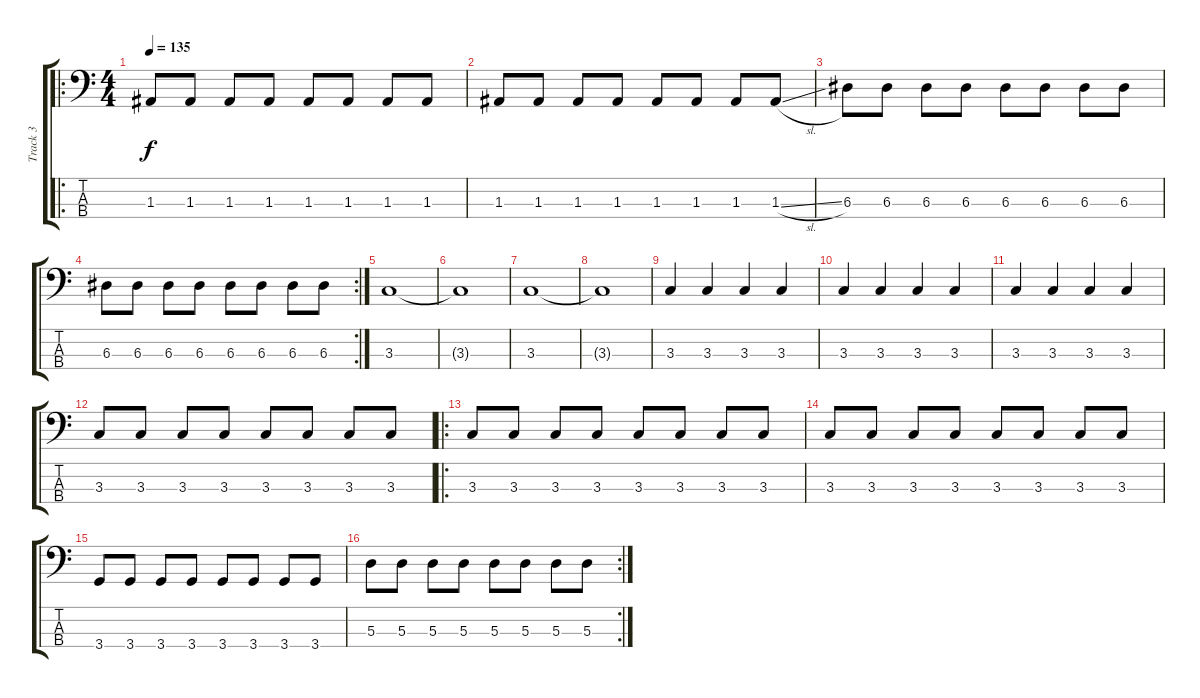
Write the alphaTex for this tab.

\track ("Track 3" "Track 3") {instrument electricbassfinger}
\staff {score tabs}
\tuning (G2 D2 A1 E1) {hide}
\ro
\ts (4 4)
\tempo 135
\clef f4
\ks c
1.3.8{dy f} 1.3.8 1.3.8 1.3.8 1.3.8 1.3.8 1.3.8 1.3.8 |
1.3.8 1.3.8 1.3.8 1.3.8 1.3.8 1.3.8 1.3.8 1.3{sl}.8 |
6.3.8 6.3.8 6.3.8 6.3.8 6.3.8 6.3.8 6.3.8 6.3.8 |
\rc 2
6.3.8 6.3.8 6.3.8 6.3.8 6.3.8 6.3.8 6.3.8 6.3.8 |
3.3.1 |
3.3{t}.1 |
3.3.1 |
3.3{t}.1 |
3.3.4 3.3.4 3.3.4 3.3.4 |
3.3.4 3.3.4 3.3.4 3.3.4 |
3.3.4 3.3.4 3.3.4 3.3.4 |
3.3.8 3.3.8 3.3.8 3.3.8 3.3.8 3.3.8 3.3.8 3.3.8 |
\ro
3.3.8 3.3.8 3.3.8 3.3.8 3.3.8 3.3.8 3.3.8 3.3.8 |
3.3.8 3.3.8 3.3.8 3.3.8 3.3.8 3.3.8 3.3.8 3.3.8 |
3.4.8 3.4.8 3.4.8 3.4.8 3.4.8 3.4.8 3.4.8 3.4.8 |
\rc 2
5.3.8 5.3.8 5.3.8 5.3.8 5.3.8 5.3.8 5.3.8 5.3.8
